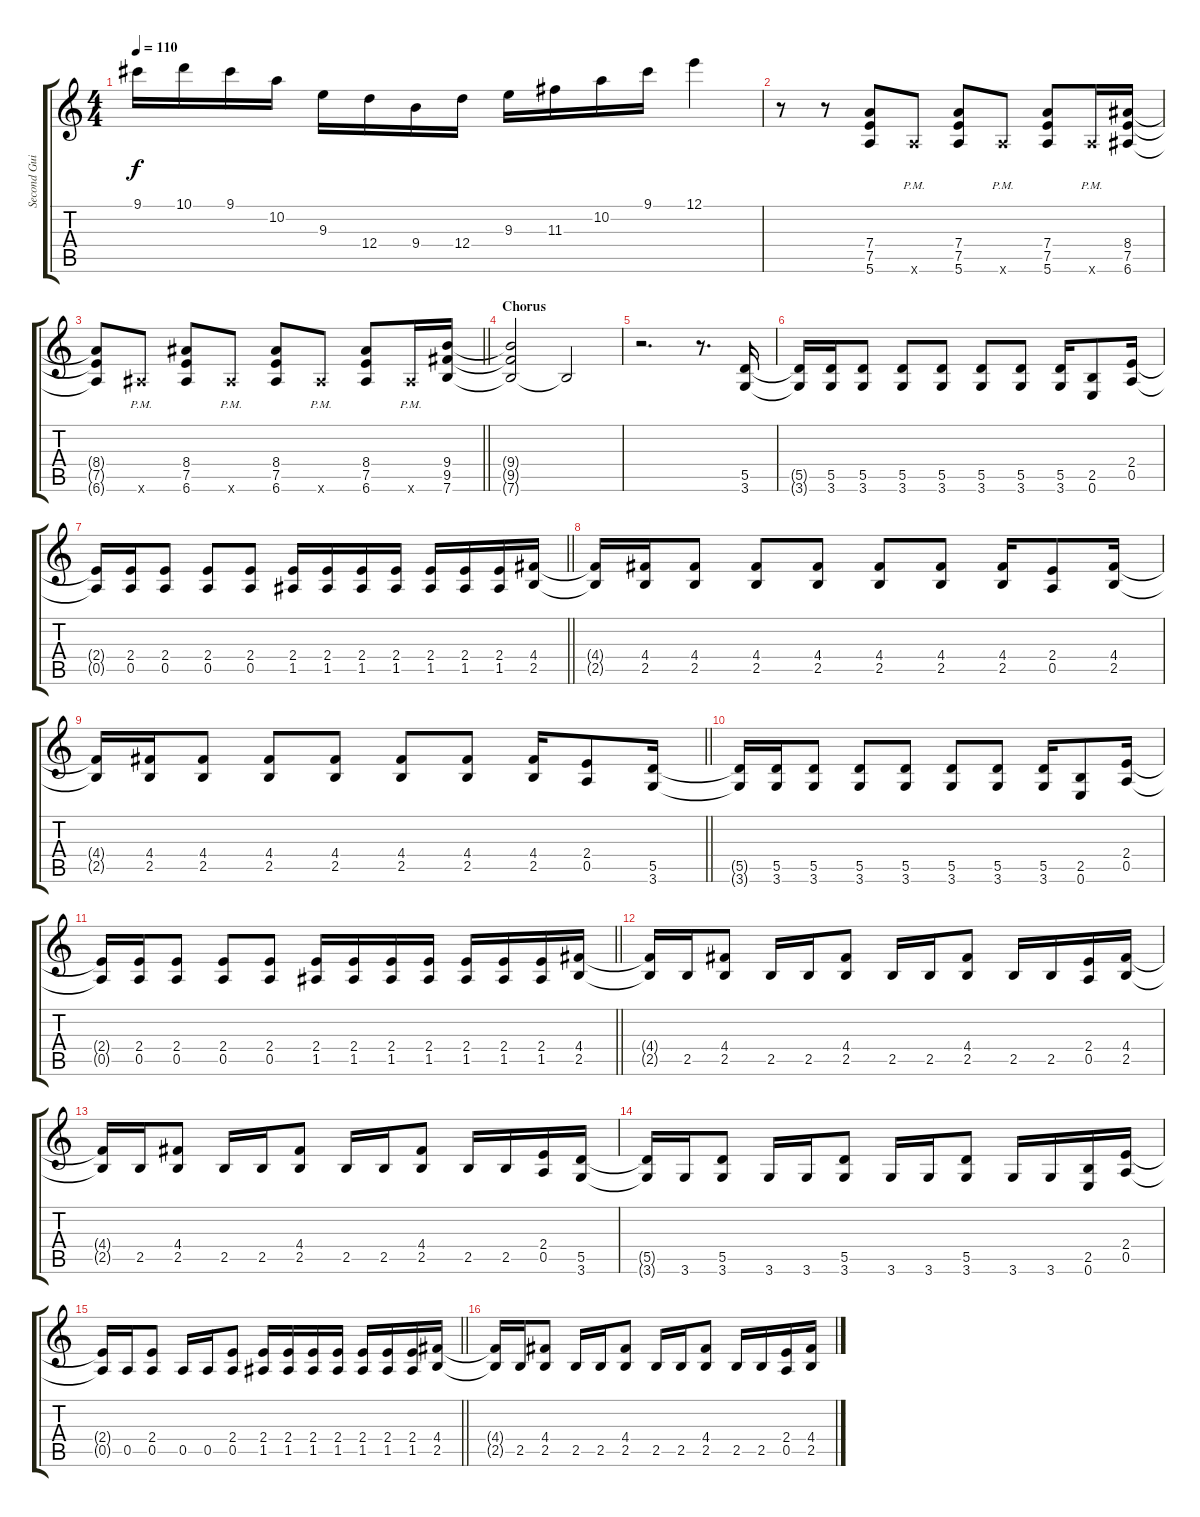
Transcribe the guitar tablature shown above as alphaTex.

\track ("Second Guitar" "Second Gui") {instrument overdrivenguitar}
\staff {score tabs}
\tuning (E4 B3 G3 D3 A2 E2) {hide}
\ts (4 4)
\tempo 110
\clef g2
\ks c
9.1{t}.16{dy f} 10.1.16 9.1.16 10.2.16 9.3.16 12.4.16 9.4.16 12.4.16 9.3.16 11.3.16 10.2.16 9.1.16 12.1.4 |
r.8 r.8 (7.4 7.5 5.6).8 5.6{pm x}.8 (7.4 7.5 5.6).8 5.6{pm x}.8 (7.4 7.5 5.6).8 5.6{pm x}.16 (8.4 7.5 6.6).16 |
\barLineRight lightlight
(8.4{t} 7.5{t} 6.6{t}).8 6.6{pm x}.8 (8.4 7.5 6.6).8 6.6{pm x}.8 (8.4 7.5 6.6).8 6.6{pm x}.8 (8.4 7.5 6.6).8 6.6{pm x}.16 (9.4 9.5 7.6).16 |
\section ("" "Chorus")
(9.4{t} 9.5{t} 7.6{t}).2 7.6{t}.2{volume 0} |
r.2{d} r.8{d volume 14} (5.5 3.6).16 |
(5.5{t} 3.6{t}).16 (5.5 3.6).16 (5.5 3.6).8 (5.5 3.6).8 (5.5 3.6).8 (5.5 3.6).8 (5.5 3.6).8 (5.5 3.6).16 (2.5 0.6).8 (2.4 0.5).16 |
\barLineRight lightlight
(2.4{t} 0.5{t}).16 (2.4 0.5).16 (2.4 0.5).8 (2.4 0.5).8 (2.4 0.5).8 (2.4 1.5).16 (2.4 1.5).16 (2.4 1.5).16 (2.4 1.5).16 (2.4 1.5).16 (2.4 1.5).16 (2.4 1.5).16 (4.4 2.5).16 |
(4.4{t} 2.5{t}).16 (4.4 2.5).16 (4.4 2.5).8 (4.4 2.5).8 (4.4 2.5).8 (4.4 2.5).8 (4.4 2.5).8 (4.4 2.5).16 (2.4 0.5).8 (4.4 2.5).16 |
\barLineRight lightlight
(4.4{t} 2.5{t}).16 (4.4 2.5).16 (4.4 2.5).8 (4.4 2.5).8 (4.4 2.5).8 (4.4 2.5).8 (4.4 2.5).8 (4.4 2.5).16 (2.4 0.5).8 (5.5 3.6).16 |
(5.5{t} 3.6{t}).16 (5.5 3.6).16 (5.5 3.6).8 (5.5 3.6).8 (5.5 3.6).8 (5.5 3.6).8 (5.5 3.6).8 (5.5 3.6).16 (2.5 0.6).8 (2.4 0.5).16 |
\barLineRight lightlight
(2.4{t} 0.5{t}).16 (2.4 0.5).16 (2.4 0.5).8 (2.4 0.5).8 (2.4 0.5).8 (2.4 1.5).16 (2.4 1.5).16 (2.4 1.5).16 (2.4 1.5).16 (2.4 1.5).16 (2.4 1.5).16 (2.4 1.5).16 (4.4 2.5).16 |
(4.4{t} 2.5{t}).16 2.5.16 (4.4 2.5).8 2.5.16 2.5.16 (4.4 2.5).8 2.5.16 2.5.16 (4.4 2.5).8 2.5.16 2.5.16 (2.4 0.5).16 (4.4 2.5).16 |
(4.4{t} 2.5{t}).16 2.5.16 (4.4 2.5).8 2.5.16 2.5.16 (4.4 2.5).8 2.5.16 2.5.16 (4.4 2.5).8 2.5.16 2.5.16 (2.4 0.5).16 (5.5 3.6).16 |
(5.5{t} 3.6{t}).16 3.6.16 (5.5 3.6).8 3.6.16 3.6.16 (5.5 3.6).8 3.6.16 3.6.16 (5.5 3.6).8 3.6.16 3.6.16 (2.5 0.6).16 (2.4 0.5).16 |
\barLineRight lightlight
(2.4{t} 0.5{t}).16 0.5.16 (2.4 0.5).8 0.5.16 0.5.16 (2.4 0.5).8 (2.4 1.5).16 (2.4 1.5).16 (2.4 1.5).16 (2.4 1.5).16 (2.4 1.5).16 (2.4 1.5).16 (2.4 1.5).16 (4.4 2.5).16 |
(4.4{t} 2.5{t}).16 2.5.16 (4.4 2.5).8 2.5.16 2.5.16 (4.4 2.5).8 2.5.16 2.5.16 (4.4 2.5).8 2.5.16 2.5.16 (2.4 0.5).16 (4.4 2.5).16
